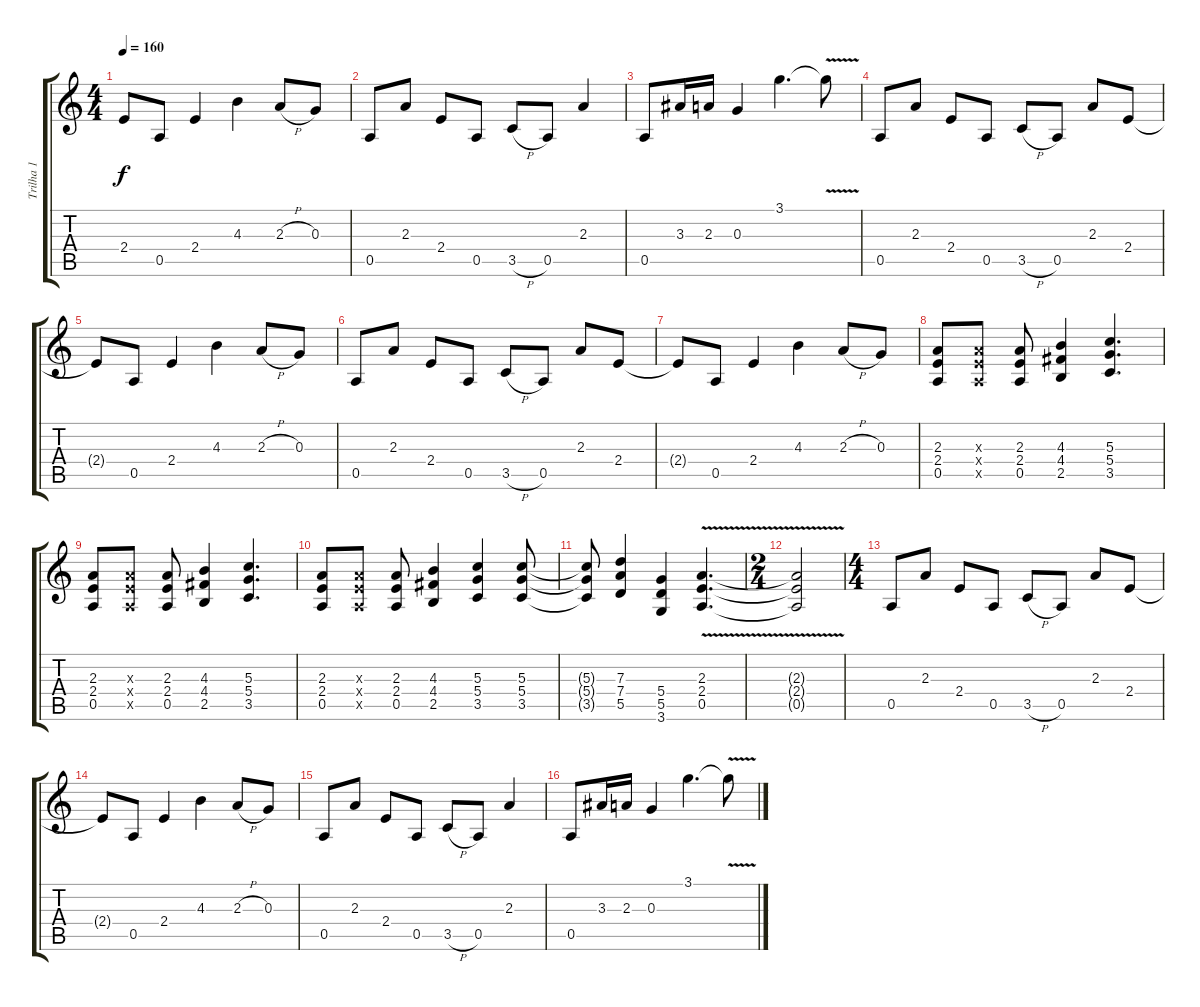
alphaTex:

\track ("Trilha 1" "Trilha 1") {instrument overdrivenguitar}
\staff {score tabs}
\tuning (E4 B3 G3 D3 A2 E2) {hide}
\ts (4 4)
\tempo 160
\clef g2
\ks c
2.4{t}.8{dy f} 0.5.8 2.4.4 4.3.4 2.3{h}.8 0.3.8 |
0.5.8 2.3.8 2.4.8 0.5.8 3.5{h}.8 0.5.8 2.3.4 |
0.5.8 3.3.16 2.3.16 0.3.4 3.1.4{d} 3.1{v t}.8 |
0.5.8 2.3.8 2.4.8 0.5.8 3.5{h}.8 0.5.8 2.3.8 2.4.8 |
2.4{t}.8 0.5.8 2.4.4 4.3.4 2.3{h}.8 0.3.8 |
0.5.8 2.3.8 2.4.8 0.5.8 3.5{h}.8 0.5.8 2.3.8 2.4.8 |
2.4{t}.8 0.5.8 2.4.4 4.3.4 2.3{h}.8 0.3.8 |
(2.3 2.4 0.5).8 (2.3{x} 2.4{x} 0.5{x}).8 (2.3 2.4 0.5).8 (4.3 4.4 2.5).4 (5.3 5.4 3.5).4{d} |
(2.3 2.4 0.5).8 (2.3{x} 2.4{x} 0.5{x}).8 (2.3 2.4 0.5).8 (4.3 4.4 2.5).4 (5.3 5.4 3.5).4{d} |
(2.3 2.4 0.5).8 (2.3{x} 2.4{x} 0.5{x}).8 (2.3 2.4 0.5).8 (4.3 4.4 2.5).4 (5.3 5.4 3.5).4 (5.3 5.4 3.5).8 |
(5.3{t} 5.4{t} 3.5{t}).8 (7.3 7.4 5.5).4 (5.4 5.5 3.6).4 (2.3{v} 2.4{v} 0.5{v}).4{d} |
\ts (2 4)
(2.3{t} 2.4{t} 0.5{t}).2 |
\ts (4 4)
0.5.8 2.3.8 2.4.8 0.5.8 3.5{h}.8 0.5.8 2.3.8 2.4.8 |
2.4{t}.8 0.5.8 2.4.4 4.3.4 2.3{h}.8 0.3.8 |
0.5.8 2.3.8 2.4.8 0.5.8 3.5{h}.8 0.5.8 2.3.4 |
0.5.8 3.3.16 2.3.16 0.3.4 3.1.4{d} 3.1{v t}.8
